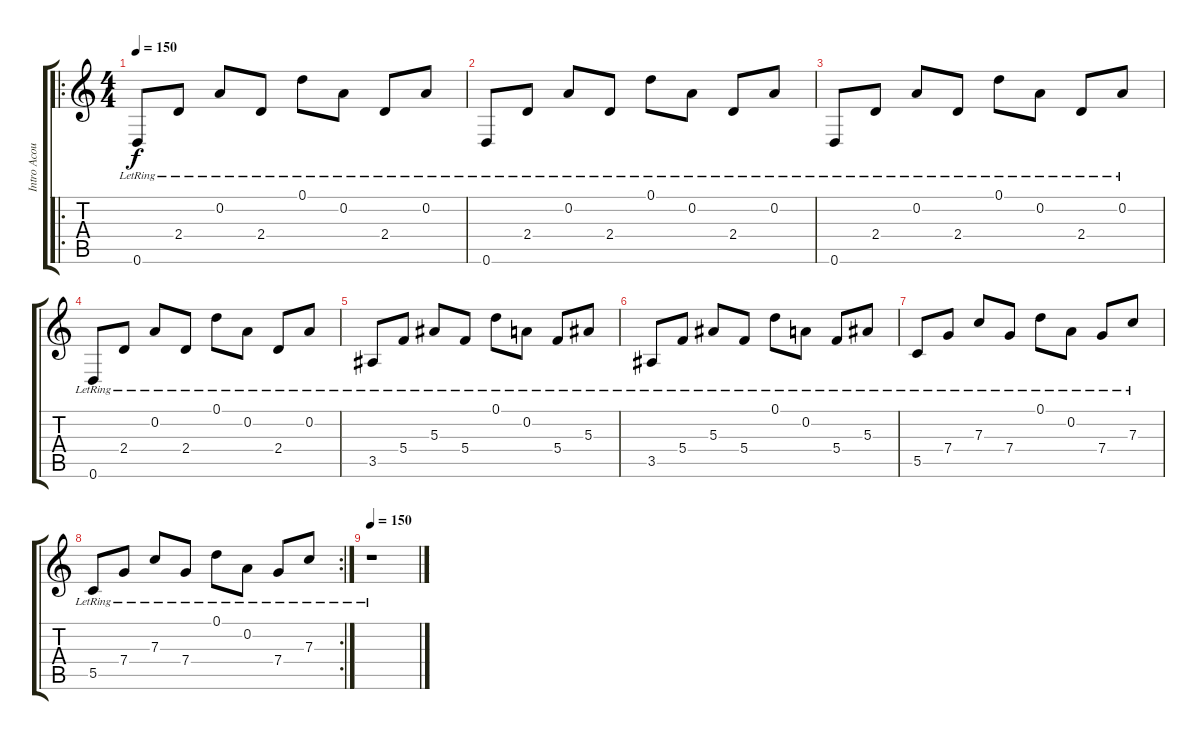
\track ("Intro Acoustic 2" "Intro Acou") {instrument acousticguitarsteel}
\staff {score tabs}
\tuning (D4 A3 F3 C3 G2 D2) {hide}
\ro
\ts (4 4)
\tempo 150
\clef g2
\ks c
0.6{lr}.8{dy f} 2.4{lr}.8 0.2{lr}.8 2.4{lr}.8 0.1{lr}.8 0.2{lr}.8 2.4{lr}.8 0.2{lr}.8 |
0.6{lr}.8 2.4{lr}.8 0.2{lr}.8 2.4{lr}.8 0.1{lr}.8 0.2{lr}.8 2.4{lr}.8 0.2{lr}.8 |
0.6{lr}.8 2.4{lr}.8 0.2{lr}.8 2.4{lr}.8 0.1{lr}.8 0.2{lr}.8 2.4{lr}.8 0.2{lr}.8 |
0.6{lr}.8 2.4{lr}.8 0.2{lr}.8 2.4{lr}.8 0.1{lr}.8 0.2{lr}.8 2.4{lr}.8 0.2{lr}.8 |
3.5{lr}.8 5.4{lr}.8 5.3{lr}.8 5.4{lr}.8 0.1{lr}.8 0.2{lr}.8 5.4{lr}.8 5.3{lr}.8 |
3.5{lr}.8 5.4{lr}.8 5.3{lr}.8 5.4{lr}.8 0.1{lr}.8 0.2{lr}.8 5.4{lr}.8 5.3{lr}.8 |
5.5{lr}.8 7.4{lr}.8 7.3{lr}.8 7.4{lr}.8 0.1{lr}.8 0.2{lr}.8 7.4{lr}.8 7.3{lr}.8 |
\rc 2
5.5{lr}.8 7.4{lr}.8 7.3{lr}.8 7.4{lr}.8 0.1{lr}.8 0.2{lr}.8 7.4{lr}.8 7.3{lr}.8 |
\tempo 150
r.1
